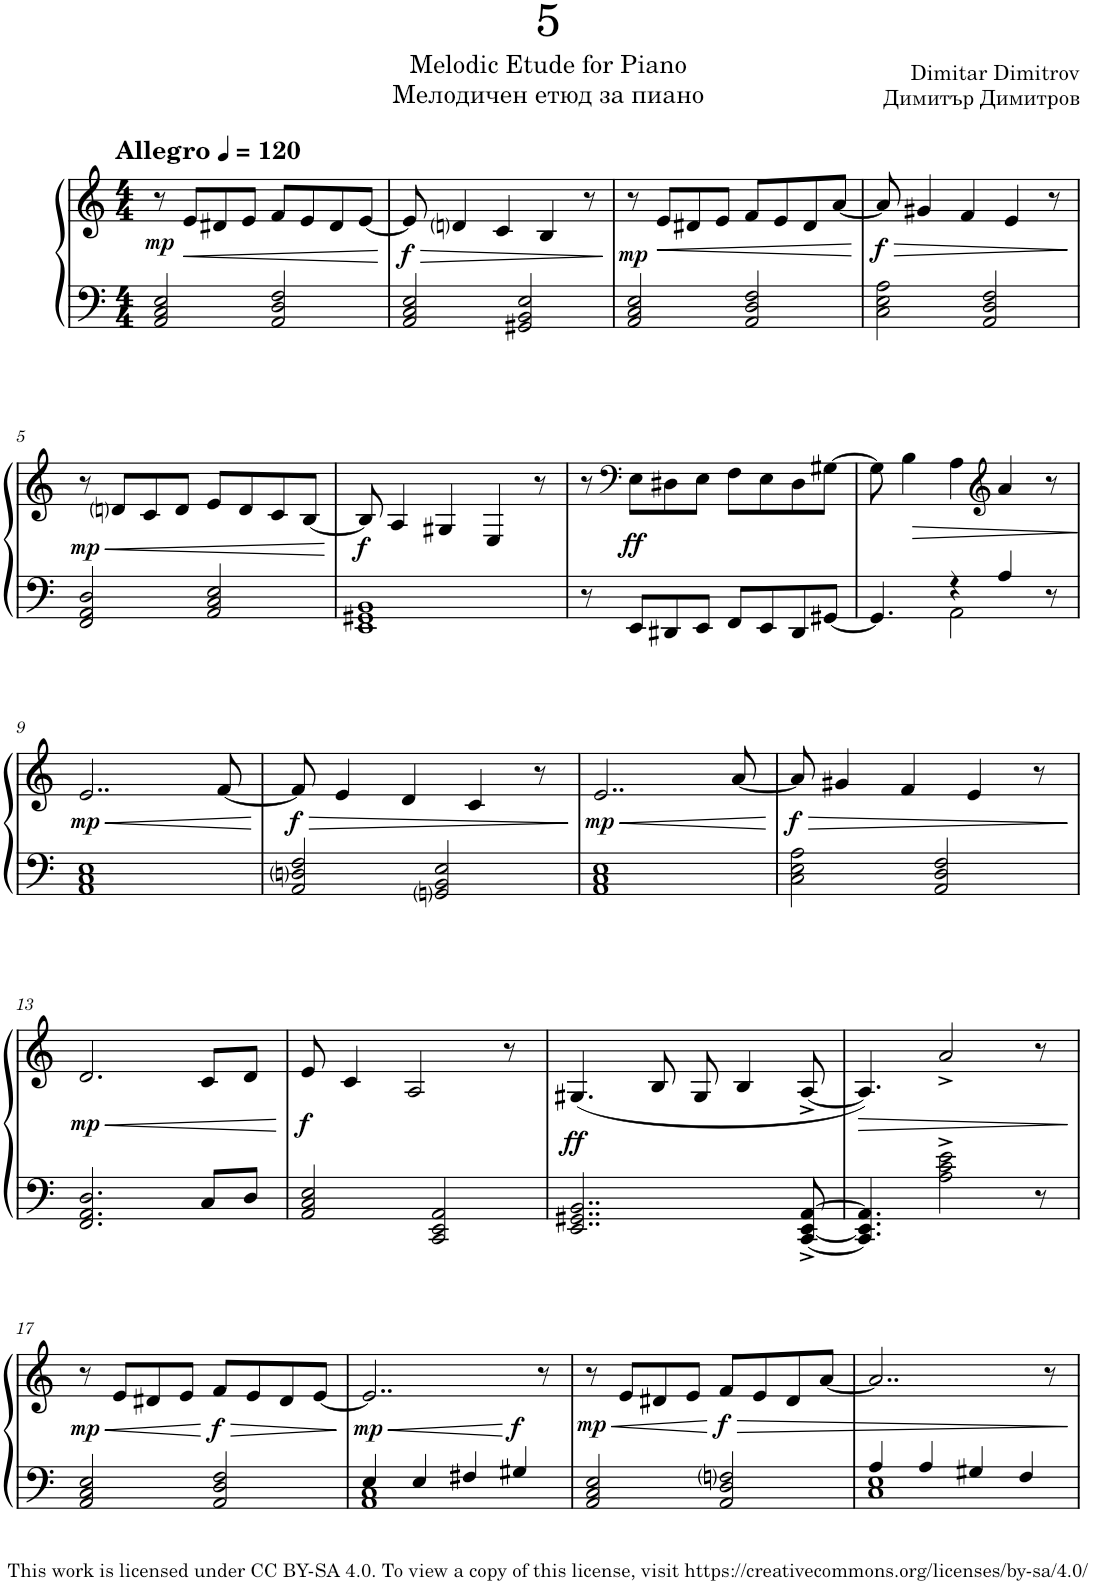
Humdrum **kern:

**kern	**kern	**dynam
*part1	*part1	*part1
*staff2	*staff1	*staff1/2
*I"Acoustic Grand Piano	*	*
*I'Pno	*	*
*clefF4	*clefG2	*
*k[]	*k[]	*
*M4/4	*M4/4	*
*MM120	*MM120	*
=1	=1	=1
!	!LO:TX:a:B:t=Allegro	!
!	!	!LO:DY:b
2AA/ 2C/ 2E/	8r	mp
!	!	!LO:HP:b
.	8e/L	<
.	8d#X/	.
.	8e/J	.
2AA/ 2D/ 2F/	8f/L	.
.	8e/	.
.	8d#/	.
.	[8e/J	.
.	.	[
=2	=2	=2
!	!	!LO:HP:b
!	!	!LO:DY:n=1:b
2AA/ 2C/ 2E/	8e/]	> f
.	4dni/	.
.	4c/	.
2GG#X/ 2BB/ 2E/	.	.
.	4B/	.
.	8r	.
.	.	]
=3	=3	=3
!	!	!LO:DY:b
2AA/ 2C/ 2E/	8r	mp
!	!	!LO:HP:b
.	8e/L	<
.	8d#X/	.
.	8e/J	.
2AA/ 2D/ 2F/	8f/L	.
.	8e/	.
.	8d#/	.
.	[8a/J	.
.	.	[
=4	=4	=4
!	!	!LO:HP:b
!	!	!LO:DY:n=1:b
2C\ 2E\ 2A\	8a/]	> f
.	4g#X/	.
.	4f/	.
2AA/ 2D/ 2F/	.	.
.	4e/	.
.	8r	.
.	.	]
!!LO:LB:g=z
=5	=5	=5
!	!	!LO:HP:b
!	!	!LO:DY:n=1:b
2FF/ 2AA/ 2D/	8r	< mp
.	8dni/L	.
.	8c/	.
.	8d/J	.
2AA/ 2C/ 2E/	8e/L	.
.	8d/	.
.	8c/	.
.	[8B/J	.
.	.	[
=6	=6	=6
!	!	!LO:DY:b
1EE 1GG#X 1BB	8B/]	f
.	4A/	.
.	4G#X/	.
.	4E/	.
.	8r	.
=7	=7	=7
8r	8r	.
*	*clefF4	*
!	!	!LO:DY:b
8EE/L	8E\L	ff
8DD#X/	8D#X\	.
8EE/J	8E\J	.
8FF/L	8F\L	.
8EE/	8E\	.
8DD#/	8D#\	.
[8GG#X/J	[8G#X\J	.
=8	=8	=8
*^	*	*
4.GG#/]	4.ryy	8G#\]	.
!	!	!	!LO:HP:b
.	.	4B\	>
4r	2AA\	4A\	.
*	*	*clefG2	*
4A/	.	4a/	.
8r	8ryy	8r	.
*v	*v	*	*
.	.	]
!!LO:LB:g=z
=9	=9	=9
!	!	!LO:HP:b
!	!	!LO:DY:n=1:b
1AA 1C 1E	2..e/	< mp
.	[8f/	.
.	.	[
=10	=10	=10
!	!	!LO:HP:b
!	!	!LO:DY:n=1:b
2AA/ 2Dni/ 2F/	8f/]	> f
.	4e/	.
.	4d/	.
2GGni/ 2BB/ 2E/	.	.
.	4c/	.
.	8r	.
.	.	]
=11	=11	=11
!	!	!LO:HP:b
!	!	!LO:DY:n=1:b
1AA 1C 1E	2..e/	< mp
.	[8a/	.
.	.	[
=12	=12	=12
!	!	!LO:HP:b
!	!	!LO:DY:n=1:b
2C\ 2E\ 2A\	8a/]	> f
.	4g#X/	.
.	4f/	.
2AA/ 2D/ 2F/	.	.
.	4e/	.
.	8r	.
.	.	]
!!LO:LB:g=z
=13	=13	=13
!	!	!LO:HP:b
!	!	!LO:DY:n=1:b
2.FF/ 2.AA/ 2.D/	2.d/	< mp
8C/L	8c/L	.
8D/J	8d/J	.
.	.	[
=14	=14	=14
!	!	!LO:DY:b
2AA/ 2C/ 2E/	8e/	f
.	4c/	.
.	2A/	.
2CC/ 2EE/ 2AA/	.	.
.	8r	.
=15	=15	=15
!	!	!LO:DY:b
2..EE/ 2..GG#X/ 2..BB/	(4.G#X/	ff
.	8B/	.
.	8G#/	.
.	4B/	.
[8CC/^ [8EE/^ [8AA/^	[8A^/	.
=16	=16	=16
!	!	!LO:HP:b
4.CC/] 4.EE/] 4.AA/]	4.A/])	>
2A\^ 2c\^ 2e\^	2a^/	.
8r	8r	.
.	.	]
!!LO:LB:g=z
=17	=17	=17
!	!	!LO:HP:b
!	!	!LO:DY:n=1:b
2AA/ 2C/ 2E/	8r	< mp
.	8e/L	.
.	8d#X/	.
.	8e/J	.
!	!	!LO:HP:n=1:b
!	!	!LO:DY:n=2:b
2AA/ 2D/ 2F/	8f/L	[ > f
.	8e/	.
.	8d#/	.
.	[8e/J	.
.	.	]
=18	=18	=18
*^	*	*
!	!	!	!LO:HP:b
*	*	*^	*
!	!	!	!	!LO:DY:n=1:b
4E/	1AA 1C	2..e/]	4ryy	< mp
4E/	.	.	4ryy	.
4F#X/	.	.	4ryy	.
!	!	!	!	!LO:DY:n=2:b
4G#X/	.	.	4ryy	[ f
.	.	8r	.	.
*v	*v	*	*	*
*	*v	*v	*
=19	=19	=19
!	!	!LO:HP:b
!	!	!LO:DY:n=1:b
2AA/ 2C/ 2E/	8r	< mp
.	8e/L	.
.	8d#X/	.
.	8e/J	.
!	!	!LO:HP:n=1:b
!	!	!LO:DY:n=2:b
2AA/ 2D/ 2Fni/	8f/L	[ > f
.	8e/	.
.	8d#/	.
.	[8a/J	.
=20	=20	=20
*^	*	*
4A/	1C 1E	2..a/]	.
4A/	.	.	.
4G#X/	.	.	.
4F/	.	.	.
.	.	8r	.
*v	*v	*	*
.	.	]
=	=	=
*-	*-	*-
